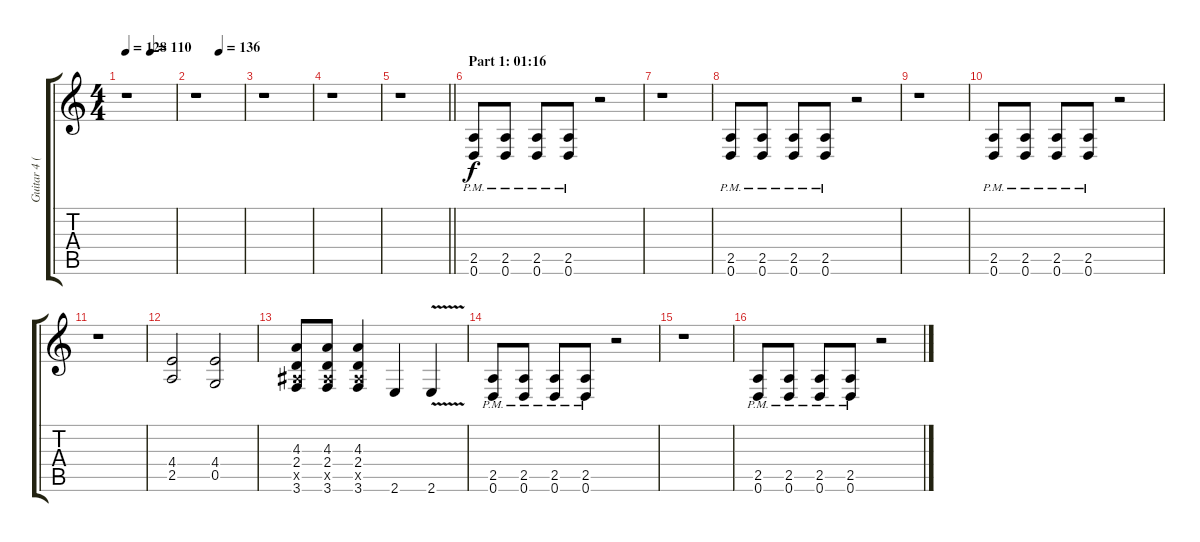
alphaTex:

\track ("Guitar 4 (Distortion)" "Guitar 4 (") {instrument distortionguitar}
\staff {score tabs}
\tuning (D4 A3 F3 C3 G2 D2) {hide}
\ts (4 4)
\tempo 128
\tempo (110 0.5)
\clef g2
\ks c
r.1{dy f} |
\tempo (136 0.5)
r.1 |
r.1 |
r.1 |
\barLineRight lightlight
r.1 |
\section ("" "Part 1: 01:16")
(2.5{pm} 0.6{pm}).8 (2.5{pm} 0.6{pm}).8 (2.5{pm} 0.6{pm}).8 (2.5{pm} 0.6{pm}).8 r.2 |
r.1 |
(2.5{pm} 0.6{pm}).8 (2.5{pm} 0.6{pm}).8 (2.5{pm} 0.6{pm}).8 (2.5{pm} 0.6{pm}).8 r.2 |
r.1 |
(2.5{pm} 0.6{pm}).8 (2.5{pm} 0.6{pm}).8 (2.5{pm} 0.6{pm}).8 (2.5{pm} 0.6{pm}).8 r.2 |
r.1 |
(4.4 2.5).2 (4.4 0.5).2 |
(4.3 2.4 3.5{x} 3.6).8 (4.3 2.4 3.5{x} 3.6).8 (4.3 2.4 3.5{x} 3.6).4 2.6.4 2.6{v}.4 |
(2.5{pm} 0.6{pm}).8 (2.5{pm} 0.6{pm}).8 (2.5{pm} 0.6{pm}).8 (2.5{pm} 0.6{pm}).8 r.2 |
r.1 |
(2.5{pm} 0.6{pm}).8 (2.5{pm} 0.6{pm}).8 (2.5{pm} 0.6{pm}).8 (2.5{pm} 0.6{pm}).8 r.2
